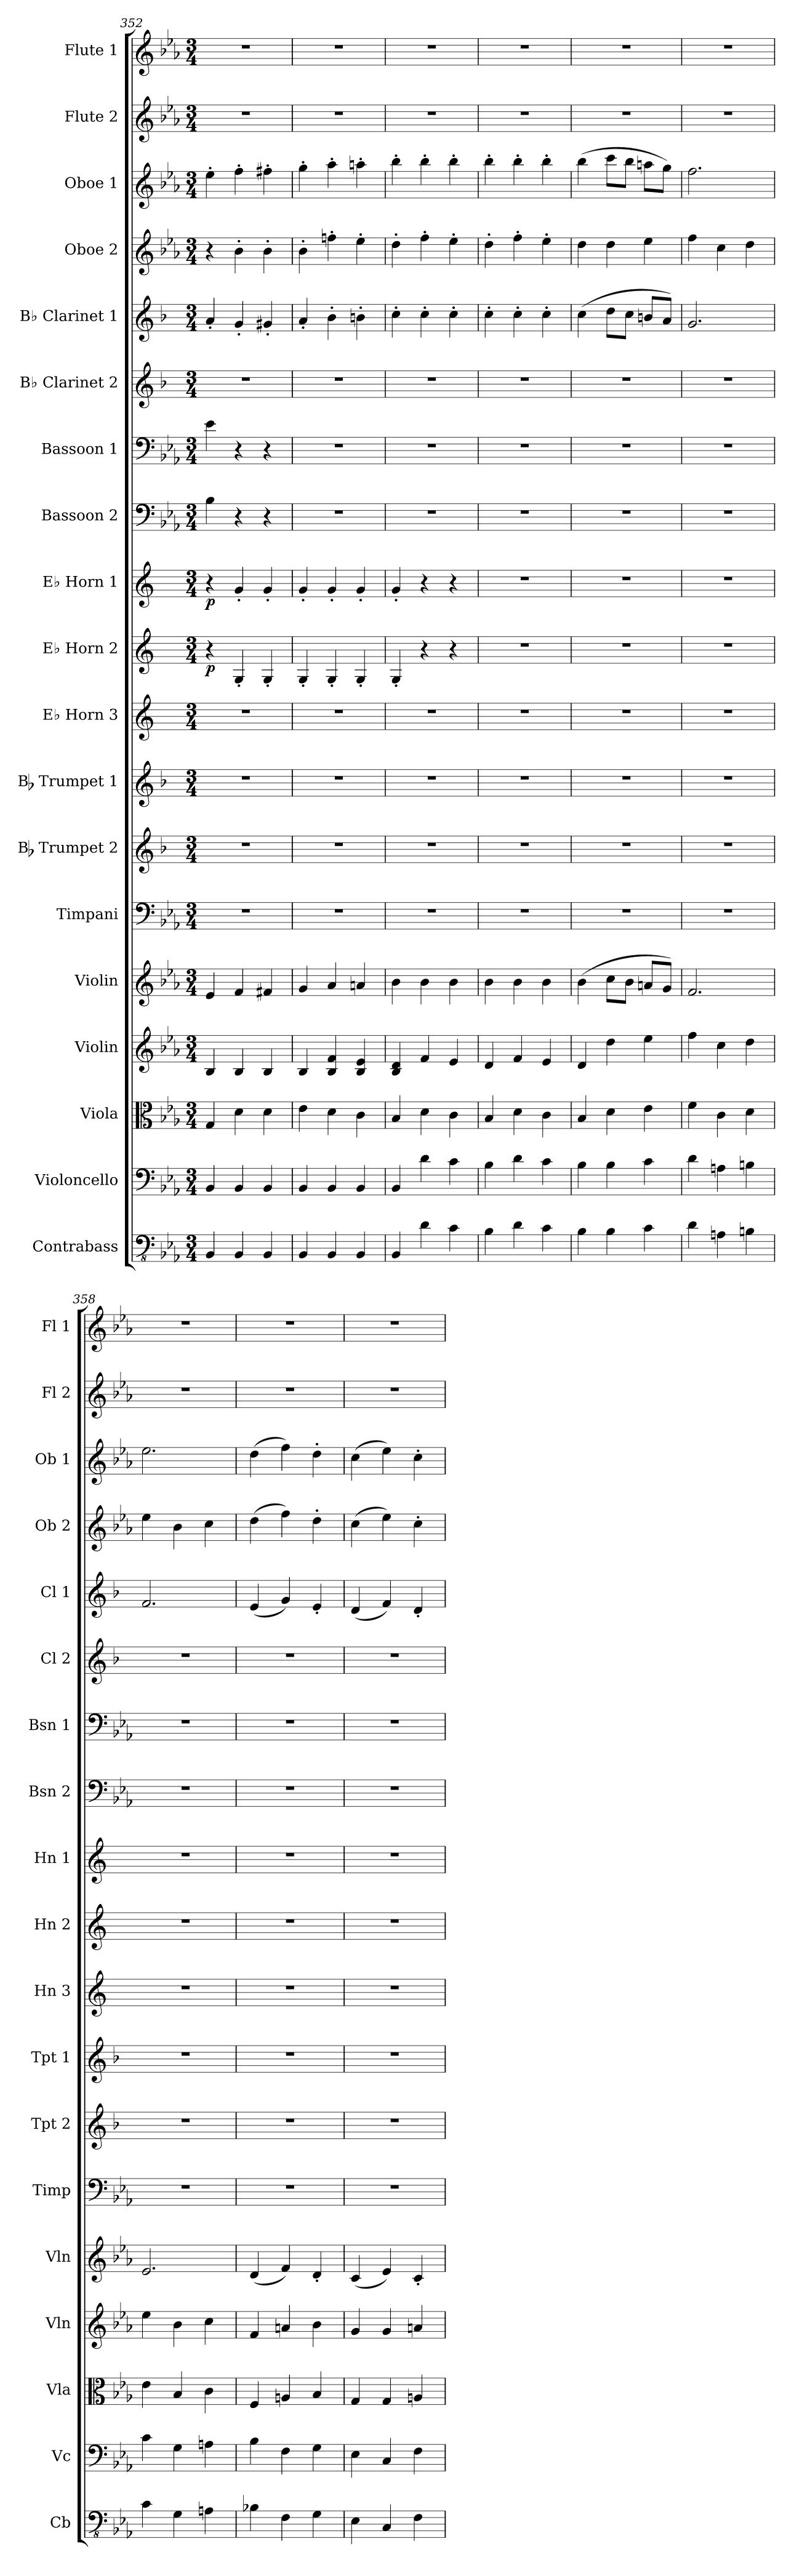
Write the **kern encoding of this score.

**kern	**kern	**kern	**kern	**kern	**kern	**kern	**kern	**kern	**kern	**dynam	**kern	**dynam	**kern	**kern	**kern	**kern	**kern	**kern	**kern	**kern
*part19	*part18	*part17	*part16	*part15	*part14	*part13	*part12	*part11	*part10	*part10	*part9	*part9	*part8	*part7	*part6	*part5	*part4	*part3	*part2	*part1
*staff19	*staff18	*staff17	*staff16	*staff15	*staff14	*staff13	*staff12	*staff11	*staff10	*staff10	*staff9	*staff9	*staff8	*staff7	*staff6	*staff5	*staff4	*staff3	*staff2	*staff1
*I"Contrabass	*I"Violoncello	*I"Viola	*I"Violin	*I"Violin	*I"Timpani	*I"Bb Trumpet 2	*I"Bb Trumpet 1	*I"E♭ Horn 3	*I"E♭ Horn 2	*	*I"E♭ Horn 1	*	*I"Bassoon 2	*I"Bassoon 1	*I"B♭ Clarinet 2	*I"B♭ Clarinet 1	*I"Oboe 2	*I"Oboe 1	*I"Flute 2	*I"Flute 1
*I'Cb	*I'Vc	*I'Vla	*I'Vln	*I'Vln	*I'Timp	*I'Tpt 2	*I'Tpt 1	*I'Hn 3	*I'Hn 2	*	*I'Hn 1	*	*I'Bsn 2	*I'Bsn 1	*I'Cl 2	*I'Cl 1	*I'Ob 2	*I'Ob 1	*I'Fl 2	*I'Fl 1
*clefFv4	*clefF4	*clefC3	*clefG2	*clefG2	*clefF4	*clefG2	*clefG2	*clefG2	*clefG2	*	*clefG2	*	*clefF4	*clefF4	*clefG2	*clefG2	*clefG2	*clefG2	*clefG2	*clefG2
*	*	*	*	*	*	*ITrd1c2	*ITrd1c2	*ITrd5c9	*ITrd5c9	*	*ITrd5c9	*	*	*	*ITrd1c2	*ITrd1c2	*	*	*	*
*k[b-e-a-]	*k[b-e-a-]	*k[b-e-a-]	*k[b-e-a-]	*k[b-e-a-]	*k[b-e-a-]	*k[b-e-a-]	*k[b-e-a-]	*k[b-e-a-]	*k[b-e-a-]	*	*k[b-e-a-]	*	*k[b-e-a-]	*k[b-e-a-]	*k[b-e-a-]	*k[b-e-a-]	*k[b-e-a-]	*k[b-e-a-]	*k[b-e-a-]	*k[b-e-a-]
*M3/4	*M3/4	*M3/4	*M3/4	*M3/4	*M3/4	*M3/4	*M3/4	*M3/4	*M3/4	*	*M3/4	*	*M3/4	*M3/4	*M3/4	*M3/4	*M3/4	*M3/4	*M3/4	*M3/4
=352	=352	=352	=352	=352	=352	=352	=352	=352	=352	=352	=352	=352	=352	=352	=352	=352	=352	=352	=352	=352
!	!	!	!	!	!	!	!	!	!	!LO:DY:b	!	!LO:DY:b	!	!	!	!	!	!	!	!
4BBB-/	4BB-/	4G/	4B-/	4e-/	2.r	2.r	2.r	2.r	4r	p	4r	p	4B-\	4e-\	2.r	4g'/	4r	4ee-'\	2.r	2.r
4BBB-/	4BB-/	4d\	4B-/	4f/	.	.	.	.	4BB-'/	.	4B-'/	.	4r	4r	.	4f'/	4b-'\	4ff'\	.	.
4BBB-/	4BB-/	4d\	4B-/	4f#X/	.	.	.	.	4BB-'/	.	4B-'/	.	4r	4r	.	4f#X'/	4b-'\	4ff#X'\	.	.
=353	=353	=353	=353	=353	=353	=353	=353	=353	=353	=353	=353	=353	=353	=353	=353	=353	=353	=353	=353	=353
4BBB-/	4BB-/	4e-\	4B-/	4g/	2.r	2.r	2.r	2.r	4BB-'/	.	4B-'/	.	2.r	2.r	2.r	4g'/	4b-'\	4gg'\	2.r	2.r
4BBB-/	4BB-/	4d\	4B-/ 4f/	4a-/	.	.	.	.	4BB-'/	.	4B-'/	.	.	.	.	4a-'\	4ffn'\	4aa-'\	.	.
4BBB-/	4BB-/	4c\	4B-/ 4e-/	4an/	.	.	.	.	4BB-'/	.	4B-'/	.	.	.	.	4an'\	4ee-'\	4aan'\	.	.
=354	=354	=354	=354	=354	=354	=354	=354	=354	=354	=354	=354	=354	=354	=354	=354	=354	=354	=354	=354	=354
4BBB-/	4BB-/	4B-/	4B-/ 4d/	4b-\	2.r	2.r	2.r	2.r	4BB-'/	.	4B-'/	.	2.r	2.r	2.r	4b-'\	4dd'\	4bb-'\	2.r	2.r
4D\	4d\	4d\	4f/	4b-\	.	.	.	.	4r	.	4r	.	.	.	.	4b-'\	4ff'\	4bb-'\	.	.
4C\	4c\	4c\	4e-/	4b-\	.	.	.	.	4r	.	4r	.	.	.	.	4b-'\	4ee-'\	4bb-'\	.	.
=355	=355	=355	=355	=355	=355	=355	=355	=355	=355	=355	=355	=355	=355	=355	=355	=355	=355	=355	=355	=355
4BB-\	4B-\	4B-/	4d/	4b-\	2.r	2.r	2.r	2.r	2.r	.	2.r	.	2.r	2.r	2.r	4b-'\	4dd'\	4bb-'\	2.r	2.r
4D\	4d\	4d\	4f/	4b-\	.	.	.	.	.	.	.	.	.	.	.	4b-'\	4ff'\	4bb-'\	.	.
4C\	4c\	4c\	4e-/	4b-\	.	.	.	.	.	.	.	.	.	.	.	4b-'\	4ee-'\	4bb-'\	.	.
=356	=356	=356	=356	=356	=356	=356	=356	=356	=356	=356	=356	=356	=356	=356	=356	=356	=356	=356	=356	=356
4BB-\	4B-\	4B-/	4d/	(4b-\	2.r	2.r	2.r	2.r	2.r	.	2.r	.	2.r	2.r	2.r	(4b-\	4dd\	(4bb-\	2.r	2.r
4BB-\	4B-\	4d\	4dd\	8cc\L	.	.	.	.	.	.	.	.	.	.	.	8cc\L	4dd\	8ccc\L	.	.
.	.	.	.	8b-\J	.	.	.	.	.	.	.	.	.	.	.	8b-\J	.	8bb-\J	.	.
4C\	4c\	4e-\	4ee-\	8an/L	.	.	.	.	.	.	.	.	.	.	.	8an/L	4ee-\	8aan\L	.	.
.	.	.	.	8g/J)	.	.	.	.	.	.	.	.	.	.	.	8g/J)	.	8gg\J)	.	.
=357	=357	=357	=357	=357	=357	=357	=357	=357	=357	=357	=357	=357	=357	=357	=357	=357	=357	=357	=357	=357
4D\	4d\	4f\	4ff\	2.f/	2.r	2.r	2.r	2.r	2.r	.	2.r	.	2.r	2.r	2.r	2.f/	4ff\	2.ff\	2.r	2.r
4AAn\	4An\	4c\	4cc\	.	.	.	.	.	.	.	.	.	.	.	.	.	4cc\	.	.	.
4BBn\	4Bn\	4d\	4dd\	.	.	.	.	.	.	.	.	.	.	.	.	.	4dd\	.	.	.
=358	=358	=358	=358	=358	=358	=358	=358	=358	=358	=358	=358	=358	=358	=358	=358	=358	=358	=358	=358	=358
4C\	4c\	4e-\	4ee-\	2.e-/	2.r	2.r	2.r	2.r	2.r	.	2.r	.	2.r	2.r	2.r	2.e-/	4ee-\	2.ee-\	2.r	2.r
4GG\	4G\	4B-/	4b-\	.	.	.	.	.	.	.	.	.	.	.	.	.	4b-\	.	.	.
4AAn\	4An\	4c\	4cc\	.	.	.	.	.	.	.	.	.	.	.	.	.	4cc\	.	.	.
=359	=359	=359	=359	=359	=359	=359	=359	=359	=359	=359	=359	=359	=359	=359	=359	=359	=359	=359	=359	=359
4BB-X\	4B-\	4F/	4f/	(4d/	2.r	2.r	2.r	2.r	2.r	.	2.r	.	2.r	2.r	2.r	(4d/	(4dd\	(4dd\	2.r	2.r
4FF\	4F\	4An/	4an/	4f/)	.	.	.	.	.	.	.	.	.	.	.	4f/)	4ff\)	4ff\)	.	.
4GG\	4G\	4B-/	4b-\	4d'/	.	.	.	.	.	.	.	.	.	.	.	4d'/	4dd'\	4dd'\	.	.
!!LO:PB:g=z
=360	=360	=360	=360	=360	=360	=360	=360	=360	=360	=360	=360	=360	=360	=360	=360	=360	=360	=360	=360	=360
4EE-\	4E-\	4G/	4g/	(4c/	2.r	2.r	2.r	2.r	2.r	.	2.r	.	2.r	2.r	2.r	(4c/	(4cc\	(4cc\	2.r	2.r
4CC/	4C/	4G/	4g/	4e-/)	.	.	.	.	.	.	.	.	.	.	.	4e-/)	4ee-\)	4ee-\)	.	.
4FF\	4F\	4An/	4an/	4c'/	.	.	.	.	.	.	.	.	.	.	.	4c'/	4cc'\	4cc'\	.	.
=	=	=	=	=	=	=	=	=	=	=	=	=	=	=	=	=	=	=	=	=
*-	*-	*-	*-	*-	*-	*-	*-	*-	*-	*-	*-	*-	*-	*-	*-	*-	*-	*-	*-	*-
